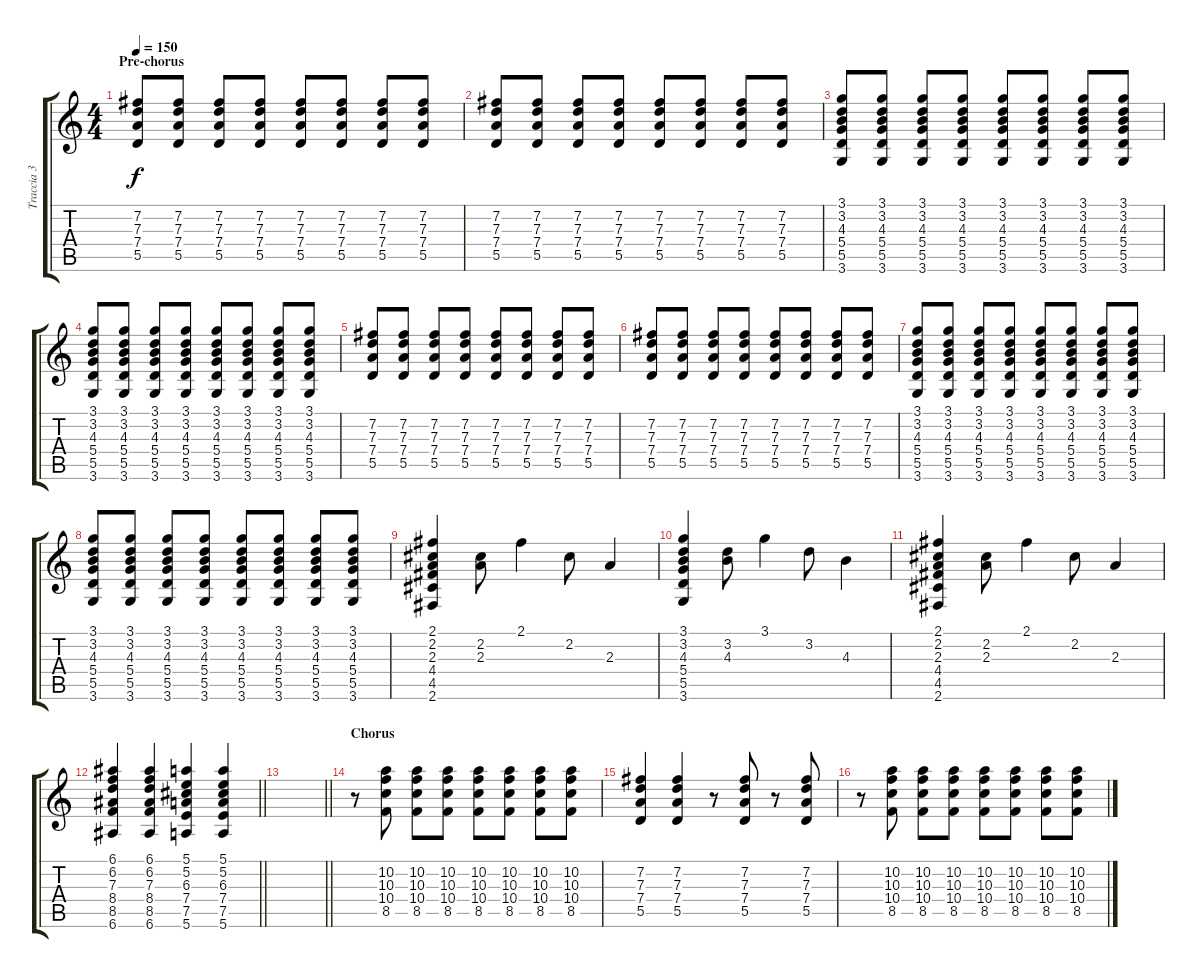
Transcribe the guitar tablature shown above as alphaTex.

\track ("Traccia 3" "Traccia 3") {instrument overdrivenguitar}
\staff {score tabs}
\tuning (E4 B3 G3 D3 A2 E2) {hide}
\ts (4 4)
\section ("" "Pre-chorus")
\tempo 150
\clef g2
\ks c
(7.2 7.3 7.4 5.5).8{dy f} (7.2 7.3 7.4 5.5).8 (7.2 7.3 7.4 5.5).8 (7.2 7.3 7.4 5.5).8 (7.2 7.3 7.4 5.5).8 (7.2 7.3 7.4 5.5).8 (7.2 7.3 7.4 5.5).8 (7.2 7.3 7.4 5.5).8 |
(7.2 7.3 7.4 5.5).8 (7.2 7.3 7.4 5.5).8 (7.2 7.3 7.4 5.5).8 (7.2 7.3 7.4 5.5).8 (7.2 7.3 7.4 5.5).8 (7.2 7.3 7.4 5.5).8 (7.2 7.3 7.4 5.5).8 (7.2 7.3 7.4 5.5).8 |
(3.1 3.2 4.3 5.4 5.5 3.6).8 (3.1 3.2 4.3 5.4 5.5 3.6).8 (3.1 3.2 4.3 5.4 5.5 3.6).8 (3.1 3.2 4.3 5.4 5.5 3.6).8 (3.1 3.2 4.3 5.4 5.5 3.6).8 (3.1 3.2 4.3 5.4 5.5 3.6).8 (3.1 3.2 4.3 5.4 5.5 3.6).8 (3.1 3.2 4.3 5.4 5.5 3.6).8 |
(3.1 3.2 4.3 5.4 5.5 3.6).8 (3.1 3.2 4.3 5.4 5.5 3.6).8 (3.1 3.2 4.3 5.4 5.5 3.6).8 (3.1 3.2 4.3 5.4 5.5 3.6).8 (3.1 3.2 4.3 5.4 5.5 3.6).8 (3.1 3.2 4.3 5.4 5.5 3.6).8 (3.1 3.2 4.3 5.4 5.5 3.6).8 (3.1 3.2 4.3 5.4 5.5 3.6).8 |
(7.2 7.3 7.4 5.5).8 (7.2 7.3 7.4 5.5).8 (7.2 7.3 7.4 5.5).8 (7.2 7.3 7.4 5.5).8 (7.2 7.3 7.4 5.5).8 (7.2 7.3 7.4 5.5).8 (7.2 7.3 7.4 5.5).8 (7.2 7.3 7.4 5.5).8 |
(7.2 7.3 7.4 5.5).8 (7.2 7.3 7.4 5.5).8 (7.2 7.3 7.4 5.5).8 (7.2 7.3 7.4 5.5).8 (7.2 7.3 7.4 5.5).8 (7.2 7.3 7.4 5.5).8 (7.2 7.3 7.4 5.5).8 (7.2 7.3 7.4 5.5).8 |
(3.1 3.2 4.3 5.4 5.5 3.6).8 (3.1 3.2 4.3 5.4 5.5 3.6).8 (3.1 3.2 4.3 5.4 5.5 3.6).8 (3.1 3.2 4.3 5.4 5.5 3.6).8 (3.1 3.2 4.3 5.4 5.5 3.6).8 (3.1 3.2 4.3 5.4 5.5 3.6).8 (3.1 3.2 4.3 5.4 5.5 3.6).8 (3.1 3.2 4.3 5.4 5.5 3.6).8 |
(3.1 3.2 4.3 5.4 5.5 3.6).8 (3.1 3.2 4.3 5.4 5.5 3.6).8 (3.1 3.2 4.3 5.4 5.5 3.6).8 (3.1 3.2 4.3 5.4 5.5 3.6).8 (3.1 3.2 4.3 5.4 5.5 3.6).8 (3.1 3.2 4.3 5.4 5.5 3.6).8 (3.1 3.2 4.3 5.4 5.5 3.6).8 (3.1 3.2 4.3 5.4 5.5 3.6).8 |
(2.1 2.2 2.3 4.4 4.5 2.6).4 (2.2 2.3).8 2.1.4 2.2.8 2.3.4 |
(3.1 3.2 4.3 5.4 5.5 3.6).4 (3.2 4.3).8 3.1.4 3.2.8 4.3.4 |
(2.1 2.2 2.3 4.4 4.5 2.6).4 (2.2 2.3).8 2.1.4 2.2.8 2.3.4 |
\barLineRight lightlight
(6.1 6.2 7.3 8.4 8.5 6.6).4 (6.1 6.2 7.3 8.4 8.5 6.6).4 (5.1 5.2 6.3 7.4 7.5 5.6).4 (5.1 5.2 6.3 7.4 7.5 5.6).4 |
\barLineRight lightlight
|
\section ("" "Chorus")
r.8 (10.2 10.3 10.4 8.5).8 (10.2 10.3 10.4 8.5).8 (10.2 10.3 10.4 8.5).8 (10.2 10.3 10.4 8.5).8 (10.2 10.3 10.4 8.5).8 (10.2 10.3 10.4 8.5).8 (10.2 10.3 10.4 8.5).8 |
(7.2 7.3 7.4 5.5).4 (7.2 7.3 7.4 5.5).4 r.8 (7.2 7.3 7.4 5.5).8 r.8 (7.2 7.3 7.4 5.5).8 |
r.8 (10.2 10.3 10.4 8.5).8 (10.2 10.3 10.4 8.5).8 (10.2 10.3 10.4 8.5).8 (10.2 10.3 10.4 8.5).8 (10.2 10.3 10.4 8.5).8 (10.2 10.3 10.4 8.5).8 (10.2 10.3 10.4 8.5).8
